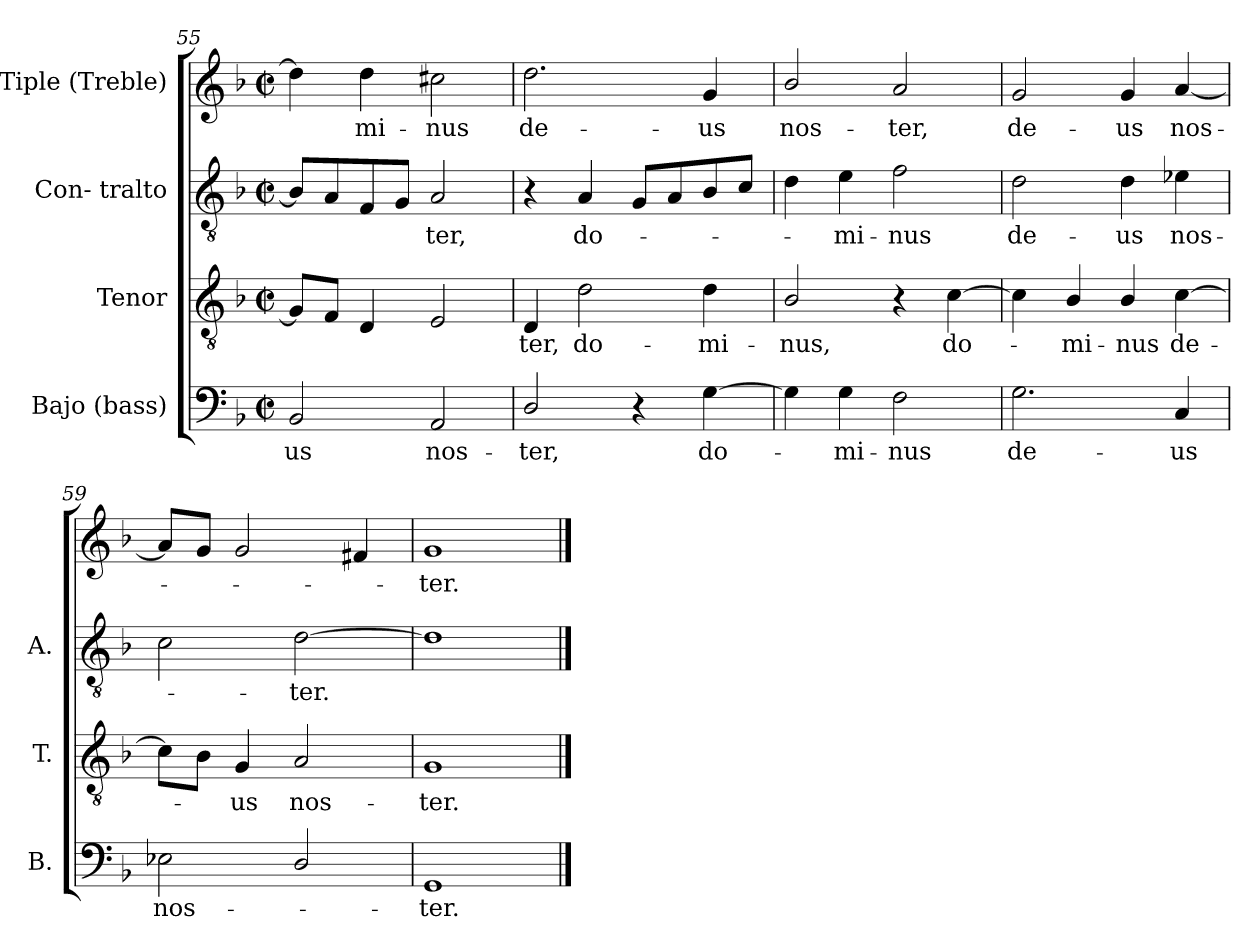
**kern	**text	**kern	**text	**kern	**text	**kern	**text
*part4	*part4	*part3	*part3	*part2	*part2	*part1	*part1
*staff4	*staff4	*staff3	*staff3	*staff2	*staff2	*staff1	*staff1
*I"Bajo (bass)	*	*I"Tenor	*	*I"Con- tralto	*	*I"Tiple (Treble)	*
*I'B.	*	*I'T.	*	*I'A.	*	*	*
*clefF4	*	*clefGv2	*	*clefGv2	*	*clefG2	*
*	*	*ITrd7c12	*	*ITrd7c12	*	*	*
*k[b-]	*	*k[b-]	*	*k[b-]	*	*k[b-]	*
*F:	*	*F:	*	*F:	*	*F:	*
*M2/2	*	*M2/2	*	*M2/2	*	*M2/2	*
*met(c|)	*	*met(c|)	*	*met(c|)	*	*met(c|)	*
=55	=55	=55	=55	=55	=55	=55	=55
!	!LO:LY:b:color=#000000	!	!	!	!	!	!
2BB-i/	-us	8GGi/L]	.	8BB-i/L]	.	4ddi\]	.
.	.	8FFi/J	.	8AAi/	.	.	.
!	!	!	!	!	!	!	!LO:LY:b:color=#000000
.	.	4DDi/	.	8FFi/	.	4ddi\	-mi-
.	.	.	.	8GGi/J	.	.	.
!	!LO:LY:b:color=#000000	!	!	!	!	!	!
!	!	!	!	!	!LO:LY:b:color=#000000	!	!
!	!	!	!	!	!	!	!LO:LY:b:color=#000000
2AAi/	nos-	2EEi/	.	2AAi/	-ter,	2cc#Xi\	-nus
=56	=56	=56	=56	=56	=56	=56	=56
!	!LO:LY:b:color=#000000	!	!	!	!	!	!
!	!	!	!LO:LY:b:color=#000000	!	!	!	!
!	!	!	!	!	!	!	!LO:LY:b:color=#000000
2Di/	-ter,	4DDi/	-ter,	4r	.	2.ddi\	de-
!	!	!	!LO:LY:b:color=#000000	!	!	!	!
!	!	!	!	!	!LO:LY:b:color=#000000	!	!
.	.	2Di\	do-	4AAi/	do-	.	.
4r	.	.	.	8GGi/L	.	.	.
.	.	.	.	8AAi/	.	.	.
!	!LO:LY:b:color=#000000	!	!	!	!	!	!
!	!	!	!LO:LY:b:color=#000000	!	!	!	!
!	!	!	!	!	!	!	!LO:LY:b:color=#000000
[4Gi\	do-	4Di\	-mi-	8BB-i/	.	4gi/	-us
.	.	.	.	8Ci/J	.	.	.
=57	=57	=57	=57	=57	=57	=57	=57
!	!	!	!LO:LY:b:color=#000000	!	!	!	!
!	!	!	!	!	!	!	!LO:LY:b:color=#000000
4Gi\]	.	2BB-i/	-nus,	4Di\	.	2b-i/	nos-
!	!LO:LY:b:color=#000000	!	!	!	!	!	!
!	!	!	!	!	!LO:LY:b:color=#000000	!	!
4Gi\	-mi-	.	.	4Ei\	-mi-	.	.
!	!LO:LY:b:color=#000000	!	!	!	!	!	!
!	!	!	!	!	!LO:LY:b:color=#000000	!	!
!	!	!	!	!	!	!	!LO:LY:b:color=#000000
2Fi\	-nus	4r	.	2Fi\	-nus	2ai/	-ter,
!	!	!	!LO:LY:b:color=#000000	!	!	!	!
.	.	[4Ci\	do-	.	.	.	.
=58	=58	=58	=58	=58	=58	=58	=58
!	!LO:LY:b:color=#000000	!	!	!	!	!	!
!	!	!	!	!	!LO:LY:b:color=#000000	!	!
!	!	!	!	!	!	!	!LO:LY:b:color=#000000
2.Gi\	de-	4Ci\]	.	2Di\	de-	2gi/	de-
!	!	!	!LO:LY:b:color=#000000	!	!	!	!
.	.	4BB-i/	-mi-	.	.	.	.
!	!	!	!LO:LY:b:color=#000000	!	!	!	!
!	!	!	!	!	!LO:LY:b:color=#000000	!	!
!	!	!	!	!	!	!	!LO:LY:b:color=#000000
.	.	4BB-i/	-nus	4Di\	-us	4gi/	-us
!	!LO:LY:b:color=#000000	!	!	!	!	!	!
!	!	!	!LO:LY:b:color=#000000	!	!	!	!
!	!	!	!	!	!LO:LY:b:color=#000000	!	!
!	!	!	!	!	!	!	!LO:LY:b:color=#000000
4Ci/	-us	[4Ci\	de-	4E-Xi\	nos-	[4ai/	nos-
=59	=59	=59	=59	=59	=59	=59	=59
!	!LO:LY:b:color=#000000	!	!	!	!	!	!
2E-Xi\	nos-	8Ci\L]	.	2Ci\	.	8ai/L]	.
.	.	8BB-i\J	.	.	.	8gi/J	.
!	!	!	!LO:LY:b:color=#000000	!	!	!	!
.	.	4GGi/	-us	.	.	2gi/	.
!	!	!	!LO:LY:b:color=#000000	!	!	!	!
!	!	!	!	!	!LO:LY:b:color=#000000	!	!
2Di/	.	2AAi/	nos-	[2Di\	-ter.	.	.
.	.	.	.	.	.	4f#Xi/	.
=60	=60	=60	=60	=60	=60	=60	=60
!	!LO:LY:b:color=#000000	!	!	!	!	!	!
!	!	!	!LO:LY:b:color=#000000	!	!	!	!
!	!	!	!	!	!	!	!LO:LY:b:color=#000000
1GGi	-ter.	1GGi	-ter.	1Di]	.	1gi	-ter.
==	==	==	==	==	==	==	==
*-	*-	*-	*-	*-	*-	*-	*-
